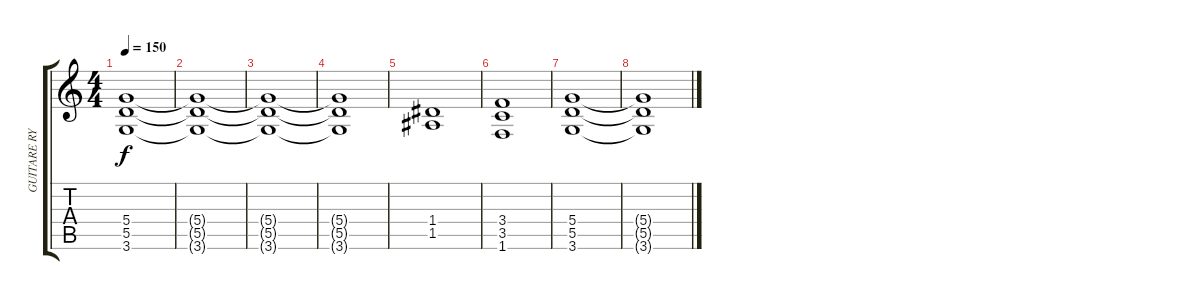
\track ("GUITARE RYTHMIQUE" "GUITARE RY") {instrument distortionguitar}
\staff {score tabs}
\tuning (E4 B3 G3 D3 A2 E2) {hide}
\ts (4 4)
\tempo 150
\clef g2
\ks c
(5.4 5.5 3.6).1{dy f} |
(5.4{t} 5.5{t} 3.6{t}).1 |
(5.4{t} 5.5{t} 3.6{t}).1 |
(5.4{t} 5.5{t} 3.6{t}).1 |
(1.4 1.5).1 |
(3.4 3.5 1.6).1 |
(5.4 5.5 3.6).1 |
(5.4{t} 5.5{t} 3.6{t}).1
